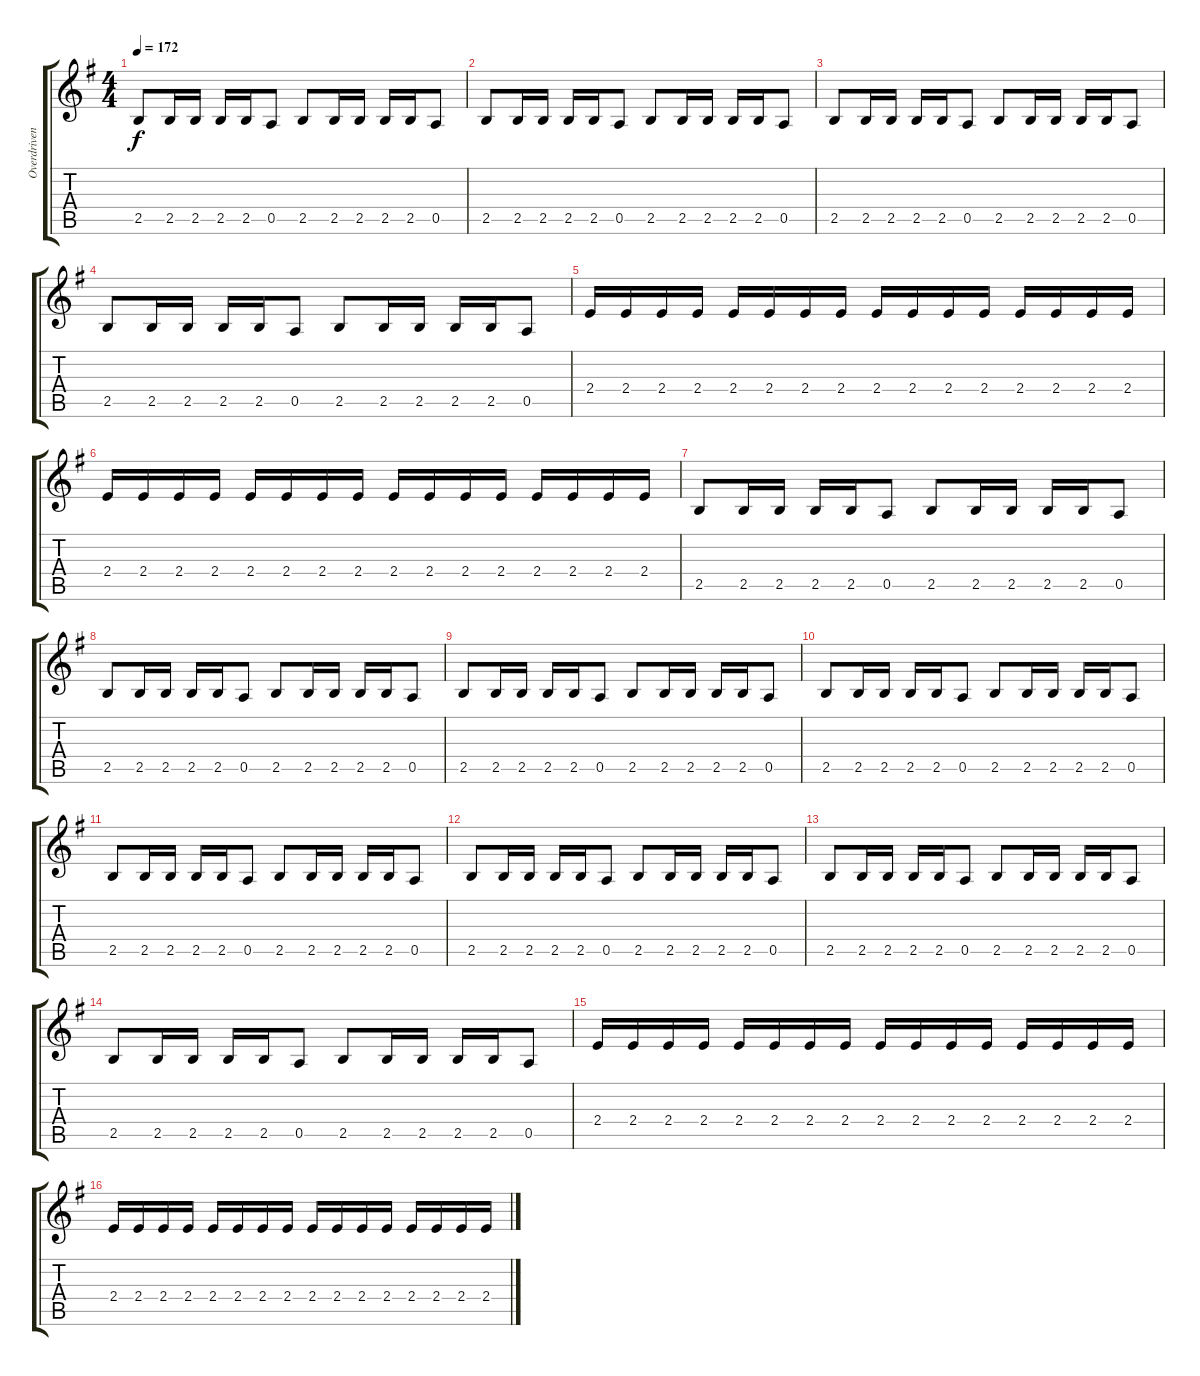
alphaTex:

\track ("Overdriven Guitar" "Overdriven") {instrument distortionguitar}
\staff {score tabs}
\tuning (E4 B3 G3 D3 A2 E2) {hide}
\ts (4 4)
\tempo 172
\clef g2
\ks eminor
2.5.8{dy f} 2.5.16 2.5.16 2.5.16 2.5.16 0.5.8 2.5.8 2.5.16 2.5.16 2.5.16 2.5.16 0.5.8 |
2.5.8 2.5.16 2.5.16 2.5.16 2.5.16 0.5.8 2.5.8 2.5.16 2.5.16 2.5.16 2.5.16 0.5.8 |
2.5.8 2.5.16 2.5.16 2.5.16 2.5.16 0.5.8 2.5.8 2.5.16 2.5.16 2.5.16 2.5.16 0.5.8 |
2.5.8 2.5.16 2.5.16 2.5.16 2.5.16 0.5.8 2.5.8 2.5.16 2.5.16 2.5.16 2.5.16 0.5.8 |
2.4.16 2.4.16 2.4.16 2.4.16 2.4.16 2.4.16 2.4.16 2.4.16 2.4.16 2.4.16 2.4.16 2.4.16 2.4.16 2.4.16 2.4.16 2.4.16 |
2.4.16 2.4.16 2.4.16 2.4.16 2.4.16 2.4.16 2.4.16 2.4.16 2.4.16 2.4.16 2.4.16 2.4.16 2.4.16 2.4.16 2.4.16 2.4.16 |
2.5.8 2.5.16 2.5.16 2.5.16 2.5.16 0.5.8 2.5.8 2.5.16 2.5.16 2.5.16 2.5.16 0.5.8 |
2.5.8 2.5.16 2.5.16 2.5.16 2.5.16 0.5.8 2.5.8 2.5.16 2.5.16 2.5.16 2.5.16 0.5.8 |
2.5.8 2.5.16 2.5.16 2.5.16 2.5.16 0.5.8 2.5.8 2.5.16 2.5.16 2.5.16 2.5.16 0.5.8 |
2.5.8 2.5.16 2.5.16 2.5.16 2.5.16 0.5.8 2.5.8 2.5.16 2.5.16 2.5.16 2.5.16 0.5.8 |
2.5.8 2.5.16 2.5.16 2.5.16 2.5.16 0.5.8 2.5.8 2.5.16 2.5.16 2.5.16 2.5.16 0.5.8 |
2.5.8 2.5.16 2.5.16 2.5.16 2.5.16 0.5.8 2.5.8 2.5.16 2.5.16 2.5.16 2.5.16 0.5.8 |
2.5.8 2.5.16 2.5.16 2.5.16 2.5.16 0.5.8 2.5.8 2.5.16 2.5.16 2.5.16 2.5.16 0.5.8 |
2.5.8 2.5.16 2.5.16 2.5.16 2.5.16 0.5.8 2.5.8 2.5.16 2.5.16 2.5.16 2.5.16 0.5.8 |
2.4.16 2.4.16 2.4.16 2.4.16 2.4.16 2.4.16 2.4.16 2.4.16 2.4.16 2.4.16 2.4.16 2.4.16 2.4.16 2.4.16 2.4.16 2.4.16 |
2.4.16 2.4.16 2.4.16 2.4.16 2.4.16 2.4.16 2.4.16 2.4.16 2.4.16 2.4.16 2.4.16 2.4.16 2.4.16 2.4.16 2.4.16 2.4.16
